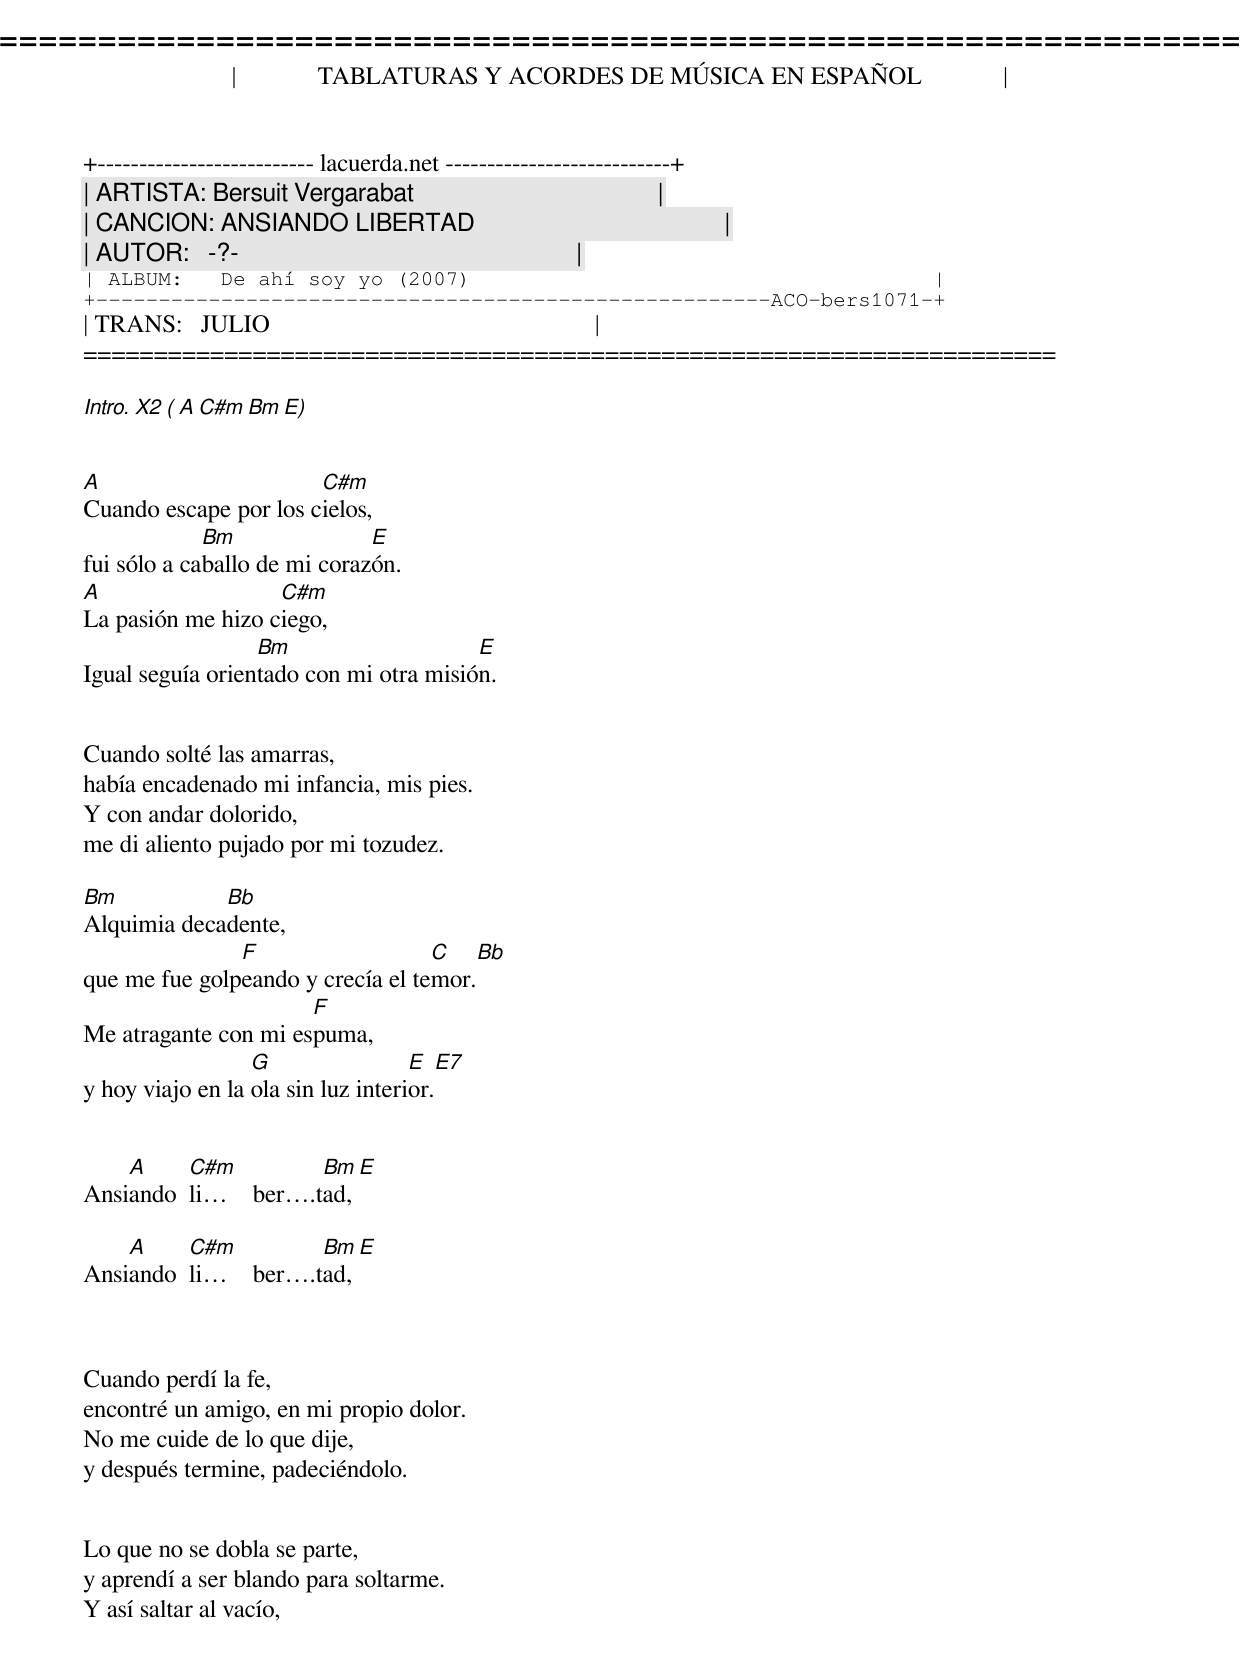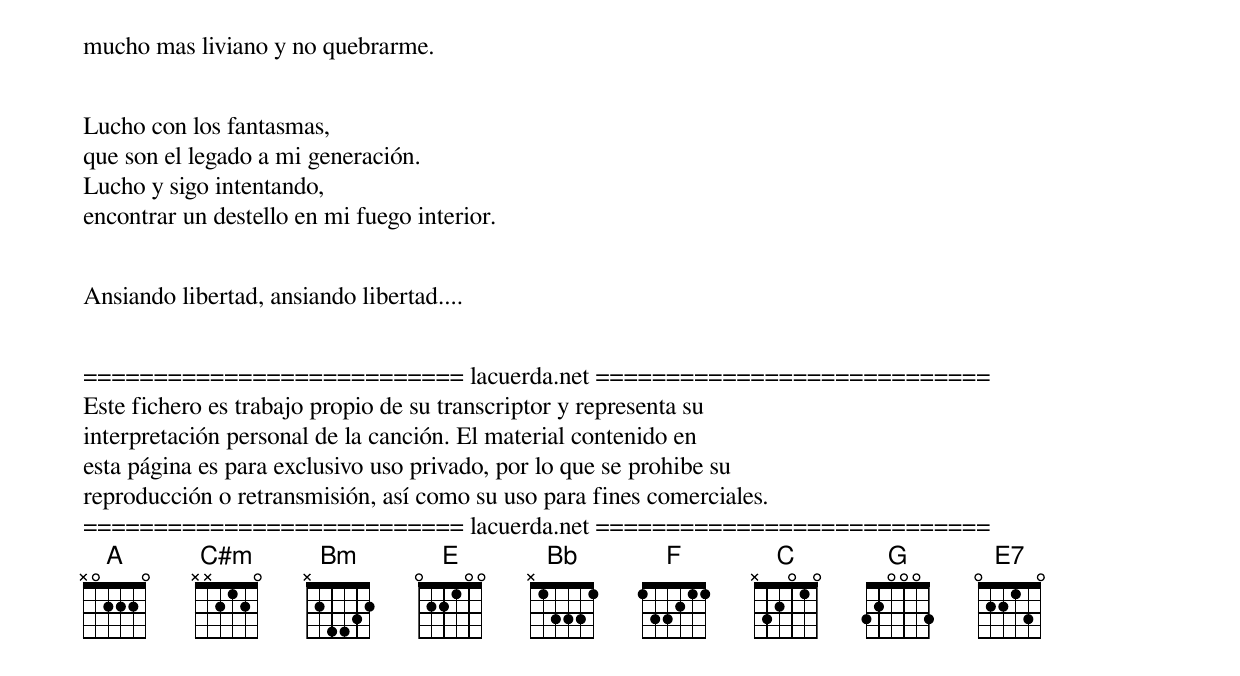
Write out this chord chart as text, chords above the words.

=====================================================================
|             TABLATURAS Y ACORDES DE MÚSICA EN ESPAÑOL             |
+-------------------------- lacuerda.net ---------------------------+
| ARTISTA: Bersuit Vergarabat                                       |
| CANCION: ANSIANDO LIBERTAD                                        |
| AUTOR:   -?-                                                      |
| ALBUM:   De ahí soy yo (2007)                                     |
+------------------------------------------------------ACO-bers1071-+
| TRANS:   JULIO                                                    |
=====================================================================

Intro. X2     ( A     C#m    Bm   E)


A                      C#m
Cuando escape por los cielos,
             Bm               E
fui sólo a caballo de mi corazón.
A                  C#m
La pasión me hizo ciego,
                  Bm                    E
Igual seguía orientado con mi otra misión.


Cuando solté las amarras,
había encadenado mi infancia, mis pies.
Y con andar dolorido,
me di aliento pujado por mi tozudez.

Bm           Bb
Alquimia decadente,
               F                   C        Bb
que me fue golpeando y crecía el temor.
                      F
Me atragante con mi espuma,
                  G                 E     E7
y hoy viajo en la ola sin luz interior.


    A     C#m          Bm    E
Ansiando  li    ber.tad,

    A     C#m          Bm    E
Ansiando  li    ber.tad,



Cuando perdí la fe,
encontré un amigo, en mi propio dolor.
No me cuide de lo que dije,
y después termine, padeciéndolo.


Lo que no se dobla se parte,
y aprendí a ser blando para soltarme.
Y así saltar al vacío,
mucho mas liviano y no quebrarme.


Lucho con los fantasmas,
que son el legado a mi generación.
Lucho y sigo intentando,
encontrar un destello en mi fuego interior.


Ansiando libertad, ansiando libertad....


=========================== lacuerda.net ============================
Este fichero es trabajo propio de su transcriptor y representa su
interpretación personal de la canción. El material contenido en
esta página es para exclusivo uso privado, por lo que se prohibe su
reproducción o retransmisión, así como su uso para fines comerciales.
=========================== lacuerda.net ============================
